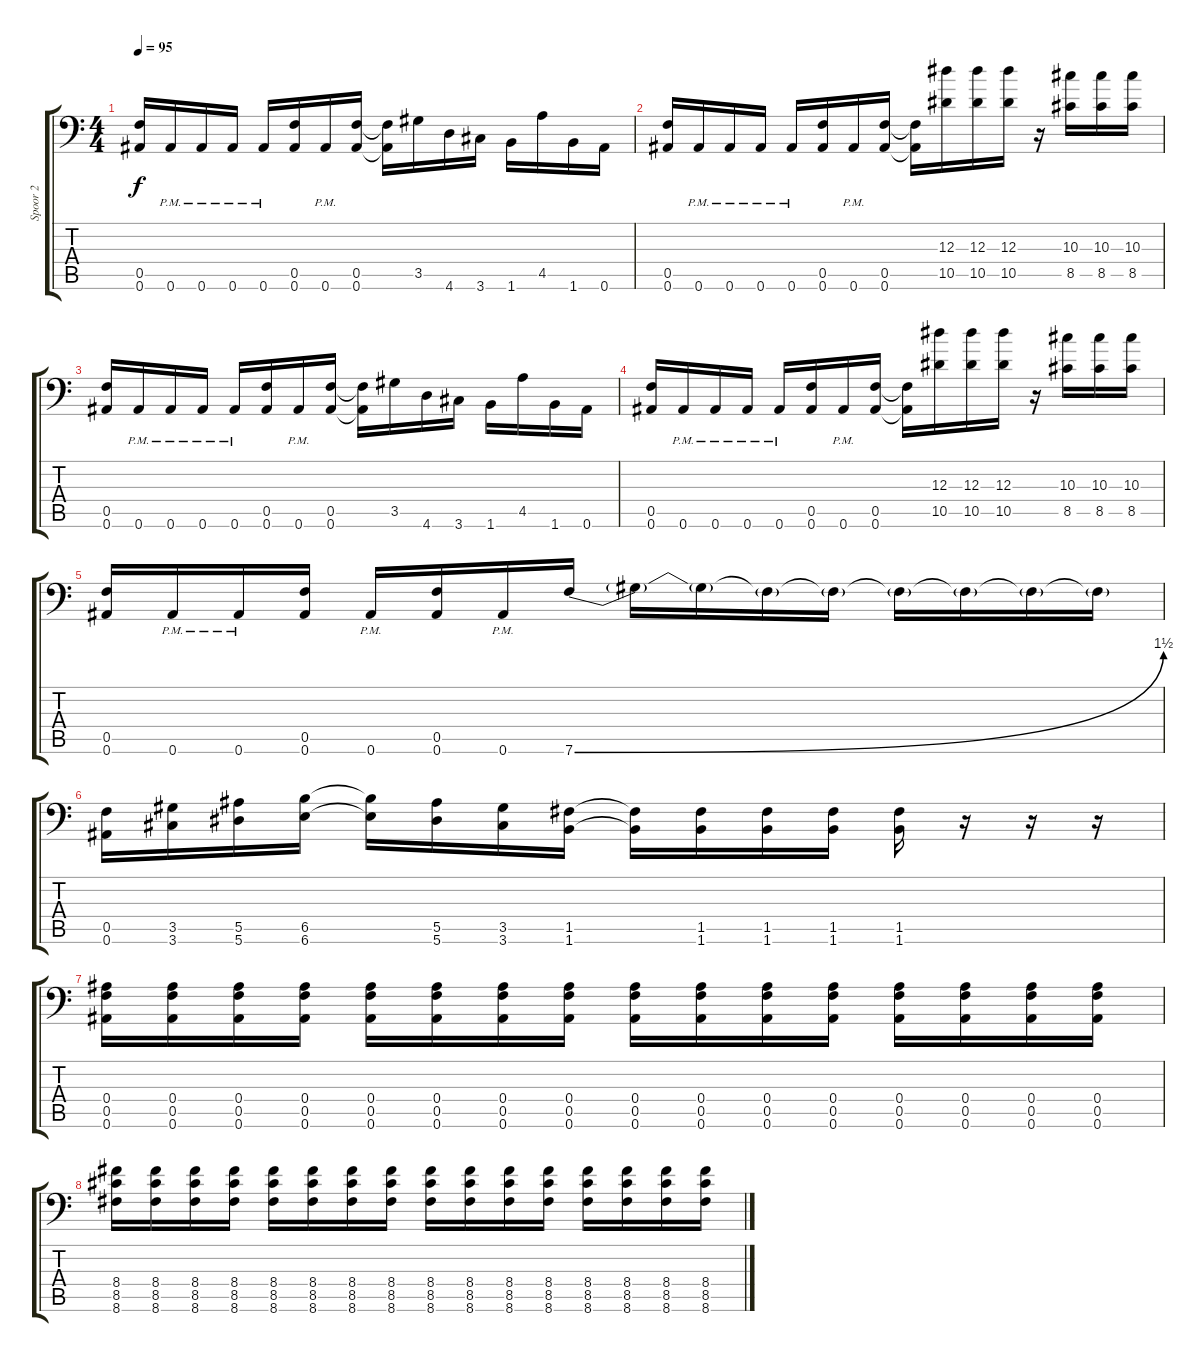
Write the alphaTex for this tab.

\track ("Spoor 2" "Spoor 2") {instrument distortionguitar}
\staff {score tabs}
\tuning (C4 G3 Eb3 Bb2 F2 Bb1) {hide}
\ts (4 4)
\tempo 95
\clef f4
\ks c
(0.5 0.6).16{dy f} 0.6{pm}.16 0.6{pm}.16 0.6{pm}.16 0.6{pm}.16 (0.5 0.6).16 0.6{pm}.16 (0.5 0.6).16 (0.5{t} 0.6{t}).16 3.5.16 4.6.16 3.6.16 1.6.16 4.5.16 1.6.16 0.6.16 |
(0.5 0.6).16 0.6{pm}.16 0.6{pm}.16 0.6{pm}.16 0.6{pm}.16 (0.5 0.6).16 0.6{pm}.16 (0.5 0.6).16 (0.5{t} 0.6{t}).16 (12.3 10.5).16 (12.3 10.5).16 (12.3 10.5).16 r.16 (10.3 8.5).16 (10.3 8.5).16 (10.3 8.5).16 |
(0.5 0.6).16 0.6{pm}.16 0.6{pm}.16 0.6{pm}.16 0.6{pm}.16 (0.5 0.6).16 0.6{pm}.16 (0.5 0.6).16 (0.5{t} 0.6{t}).16 3.5.16 4.6.16 3.6.16 1.6.16 4.5.16 1.6.16 0.6.16 |
(0.5 0.6).16 0.6{pm}.16 0.6{pm}.16 0.6{pm}.16 0.6{pm}.16 (0.5 0.6).16 0.6{pm}.16 (0.5 0.6).16 (0.5{t} 0.6{t}).16 (12.3 10.5).16 (12.3 10.5).16 (12.3 10.5).16 r.16 (10.3 8.5).16 (10.3 8.5).16 (10.3 8.5).16 |
(0.5 0.6).16 0.6{pm}.16 0.6{pm}.16 (0.5 0.6).16 0.6{pm}.16 (0.5 0.6).16 0.6{pm}.16 7.6{be (bend 0 0 60 6)}.16 7.6{t}.16 7.6{t}.16 7.6{t}.16 7.6{t}.16 7.6{t}.16 7.6{t}.16 7.6{t}.16 7.6{t}.16 |
(0.5 0.6).16 (3.5 3.6).16 (5.5 5.6).16 (6.5 6.6).16 (6.5{t} 6.6{t}).16 (5.5 5.6).16 (3.5 3.6).16 (1.5 1.6).16 (1.5{t} 1.6{t}).16 (1.5 1.6).16 (1.5 1.6).16 (1.5 1.6).16 (1.5 1.6).16 r.16 r.16 r.16 |
(0.4 0.5 0.6).16 (0.4 0.5 0.6).16 (0.4 0.5 0.6).16 (0.4 0.5 0.6).16 (0.4 0.5 0.6).16 (0.4 0.5 0.6).16 (0.4 0.5 0.6).16 (0.4 0.5 0.6).16 (0.4 0.5 0.6).16 (0.4 0.5 0.6).16 (0.4 0.5 0.6).16 (0.4 0.5 0.6).16 (0.4 0.5 0.6).16 (0.4 0.5 0.6).16 (0.4 0.5 0.6).16 (0.4 0.5 0.6).16 |
(8.4 8.5 8.6).16 (8.4 8.5 8.6).16 (8.4 8.5 8.6).16 (8.4 8.5 8.6).16 (8.4 8.5 8.6).16 (8.4 8.5 8.6).16 (8.4 8.5 8.6).16 (8.4 8.5 8.6).16 (8.4 8.5 8.6).16 (8.4 8.5 8.6).16 (8.4 8.5 8.6).16 (8.4 8.5 8.6).16 (8.4 8.5 8.6).16 (8.4 8.5 8.6).16 (8.4 8.5 8.6).16 (8.4 8.5 8.6).16
